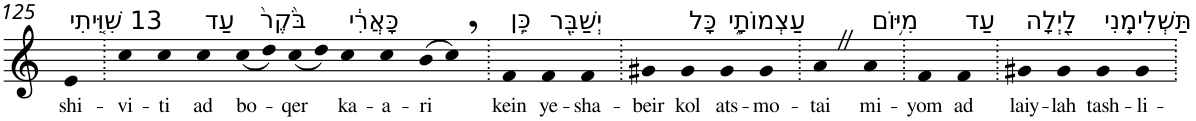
**kern	**text
*part1	*part1
*staff1	*staff1
*I"Piano	*
*I'Pno	*
!!LO:PB:g=z
*clefG2	*
*k[]	*
=125	=125
!LO:TX:a:t=13 שִׁוִּ֤יתִי	!
!	!LO:LY:b
4e	shi-
=126.	=126.
!	!LO:LY:b
4cc	-vi-
!	!LO:LY:b
4cc	-ti
!LO:TX:a:t=עַד	!
!	!LO:LY:b
4cc	ad
!LO:TX:a:t=בֹּ֙קֶר֙	!
!	!LO:LY:b
(<8cc	bo-
8dd)	.
!	!LO:LY:b
(<8cc	-qer
8dd)	.
!LO:TX:a:t=כָּאֲרִ֔י	!
!	!LO:LY:b
4cc	ka-
!	!LO:LY:b
4cc	-a-
!	!LO:LY:b
(8b	-ri
8cc,)	.
=127.	=127.
!LO:TX:a:t=כֵּ֥ן	!
!	!LO:LY:b
4f	kein
!LO:TX:a:t=יְשַׁבֵּ֖ר	!
!	!LO:LY:b
4f	ye-
!	!LO:LY:b
4f	-sha-
=128.	=128.
!	!LO:LY:b
4g#X	-beir
!LO:TX:a:t=כָּל	!
!	!LO:LY:b
4g#	kol
!LO:TX:a:t=עַצְמוֹתָ֑י	!
!	!LO:LY:b
4g#	ats-
!	!LO:LY:b
4g#	-mo-
=129.	=129.
!	!LO:LY:b
4aZ	-tai
!LO:TX:a:t=מִיּ֥וֹם	!
!	!LO:LY:b
4a	mi-
=130.	=130.
!	!LO:LY:b
4f	-yom
!LO:TX:a:t=עַד	!
!	!LO:LY:b
4f	ad
=131.	=131.
!LO:TX:a:t=לַ֖יְלָה	!
!	!LO:LY:b
4g#X	laiy-
!	!LO:LY:b
4g#	-lah
!LO:TX:a:t=תַּשְׁלִימֵֽנִי	!
!	!LO:LY:b
4g#	tash-
!	!LO:LY:b
4g#	-li-
=.	=.
*-	*-
